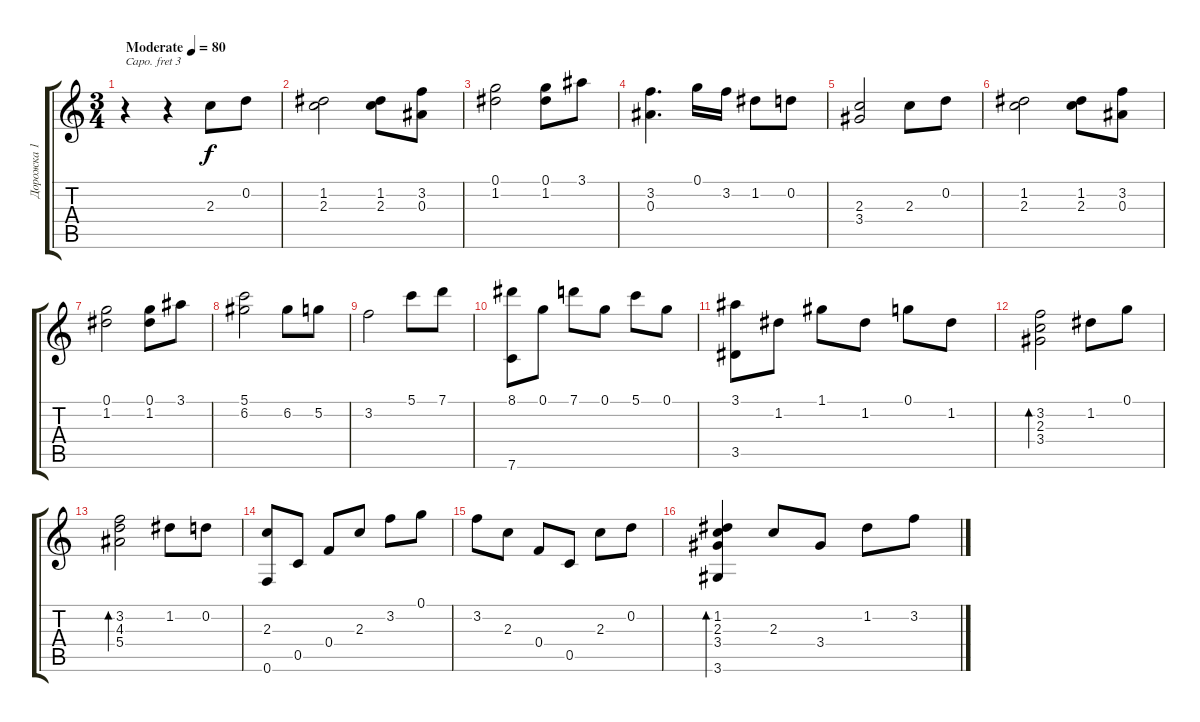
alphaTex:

\track ("Дорожка 1" "Дорожка 1") {instrument acousticguitarnylon}
\staff {score tabs}
\capo 3
\tuning (E4 B3 G3 D3 A2 D2) {hide}
\ts (3 4)
\tempo (80 "Moderate")
\clef g2
\ks c
r.4{dy f instrument acousticguitarnylon} r.4 2.3.8 0.2.8 |
(1.2 2.3).2 (1.2 2.3).8 (3.2 0.3).8 |
(0.1 1.2).2 (0.1 1.2).8 3.1.8 |
(3.2 0.3).4{d} 0.1.16 3.2.16 1.2.8 0.2.8 |
(2.3 3.4).2 2.3.8 0.2.8 |
(1.2 2.3).2 (1.2 2.3).8 (3.2 0.3).8 |
(0.1 1.2).2 (0.1 1.2).8 3.1.8 |
(5.1 6.2).2 6.2.8 5.2.8 |
3.2.2 5.1.8 7.1.8 |
(8.1 7.6).8 0.1.8 7.1.8 0.1.8 5.1.8 0.1.8 |
(3.1 3.5).8 1.2.8 1.1.8 1.2.8 0.1.8 1.2.8 |
(3.2 2.3 3.4).2{bd 60} 1.2.8 0.1.8 |
(3.2 4.3 5.4).2{bd 240} 1.2.8 0.2.8 |
(2.3 0.6).8 0.5.8 0.4.8 2.3.8 3.2.8 0.1.8 |
3.2.8 2.3.8 0.4.8 0.5.8 2.3.8 0.2.8 |
(1.2 2.3 3.4 3.6).4{bd 60} 2.3.8 3.4.8 1.2.8 3.2.8
